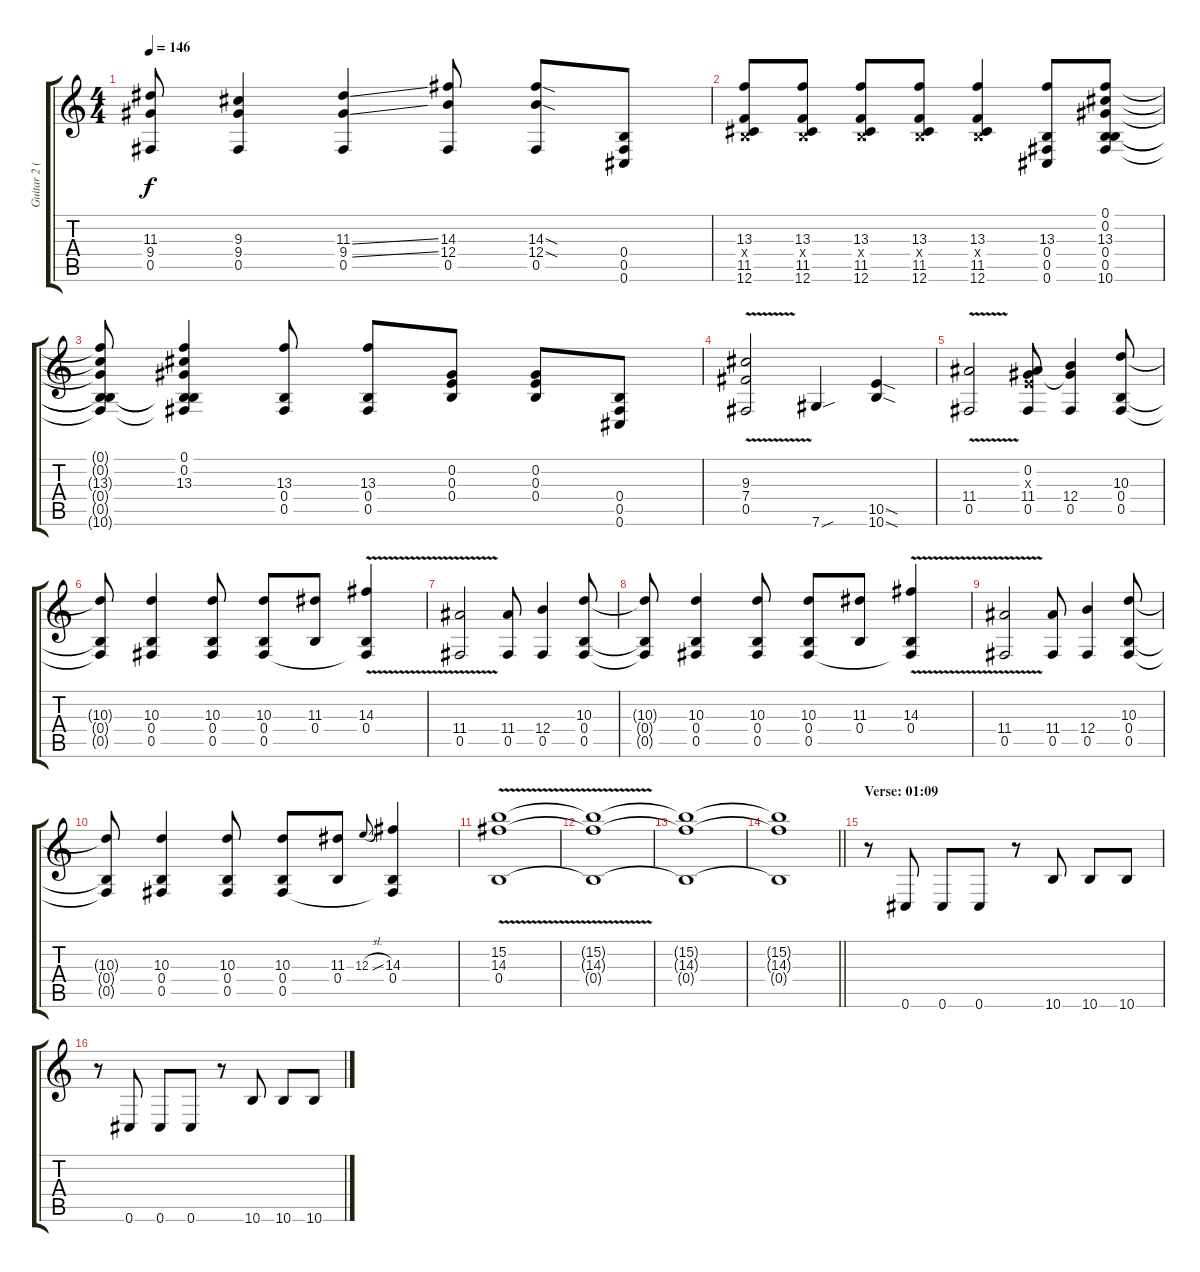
\track ("Guitar 2 (Distortion)" "Guitar 2 (") {instrument distortionguitar}
\staff {score tabs}
\tuning (Db4 Ab3 E3 B2 Gb2 Db2) {hide}
\ts (4 4)
\tempo 146
\clef g2
\ks c
(11.3{t} 9.4{t} 0.5{t}).8{dy f} (9.3 9.4 0.5).4 (11.3{ss} 9.4{ss} 0.5).4 (14.3 12.4 0.5).8 (14.3{sod} 12.4{sod} 0.5).8 (0.4 0.5 0.6).8 |
(13.3 0.4{x} 11.5 12.6).8 (13.3 0.4{x} 11.5 12.6).8 (13.3 0.4{x} 11.5 12.6).8 (13.3 0.4{x} 11.5 12.6).8 (13.3 0.4{x} 11.5 12.6).4 (13.3 0.4 0.5 0.6).8 (0.1 0.2 13.3 0.4 0.5 10.6).8 |
(0.1{t} 0.2{t} 13.3{t} 0.4{t} 0.5{t} 10.6{t}).8 (0.1 0.2 13.3 0.4{t} 0.5{t} 10.6{t}).4 (13.3 0.4 0.5).8 (13.3 0.4 0.5).8 (0.2 0.3 0.4).8 (0.2 0.3 0.4).8 (0.4 0.5 0.6).8 |
(9.3{v} 7.4{v} 0.5).2 7.6{sou}.4 (10.5{sod} 10.6{sod}).4 |
(11.4{v} 0.5).2 (0.2 0.3{x} 11.4 0.5).8 (0.2{t} 12.4 0.5).4 (10.3 0.4 0.5).8 |
(10.3{t} 0.4{t} 0.5{t}).8 (10.3 0.4 0.5).4 (10.3 0.4 0.5).8 (10.3 0.4 0.5).8 (11.3 0.4).8 (14.3{v} 0.4 0.5{t}).4 |
(11.4{v} 0.5).2 (11.4 0.5).8 (12.4 0.5).4 (10.3 0.4 0.5).8 |
(10.3{t} 0.4{t} 0.5{t}).8 (10.3 0.4 0.5).4 (10.3 0.4 0.5).8 (10.3 0.4 0.5).8 (11.3 0.4).8 (14.3{v} 0.4 0.5{t}).4 |
(11.4{v} 0.5).2 (11.4 0.5).8 (12.4 0.5).4 (10.3 0.4 0.5).8 |
(10.3{t} 0.4{t} 0.5{t}).8 (10.3 0.4 0.5).4 (10.3 0.4 0.5).8 (10.3 0.4 0.5).8 (11.3 0.4).8 12.3{sl}.8{gr onbeat} (14.3 0.4 0.5{t}).4 |
(15.2{v} 14.3{v} 0.4).1 |
(15.2{t} 14.3{t} 0.4{t}).1{volume 2} |
(15.2{t} 14.3{t} 0.4{t}).1 |
\barLineRight lightlight
(15.2{t} 14.3{t} 0.4{t}).1 |
\section ("" "Verse: 01:09")
r.8{volume 13} 0.6.8 0.6.8 0.6.8 r.8 10.6.8 10.6.8 10.6.8 |
r.8 0.6.8 0.6.8 0.6.8 r.8 10.6.8 10.6.8 10.6.8
